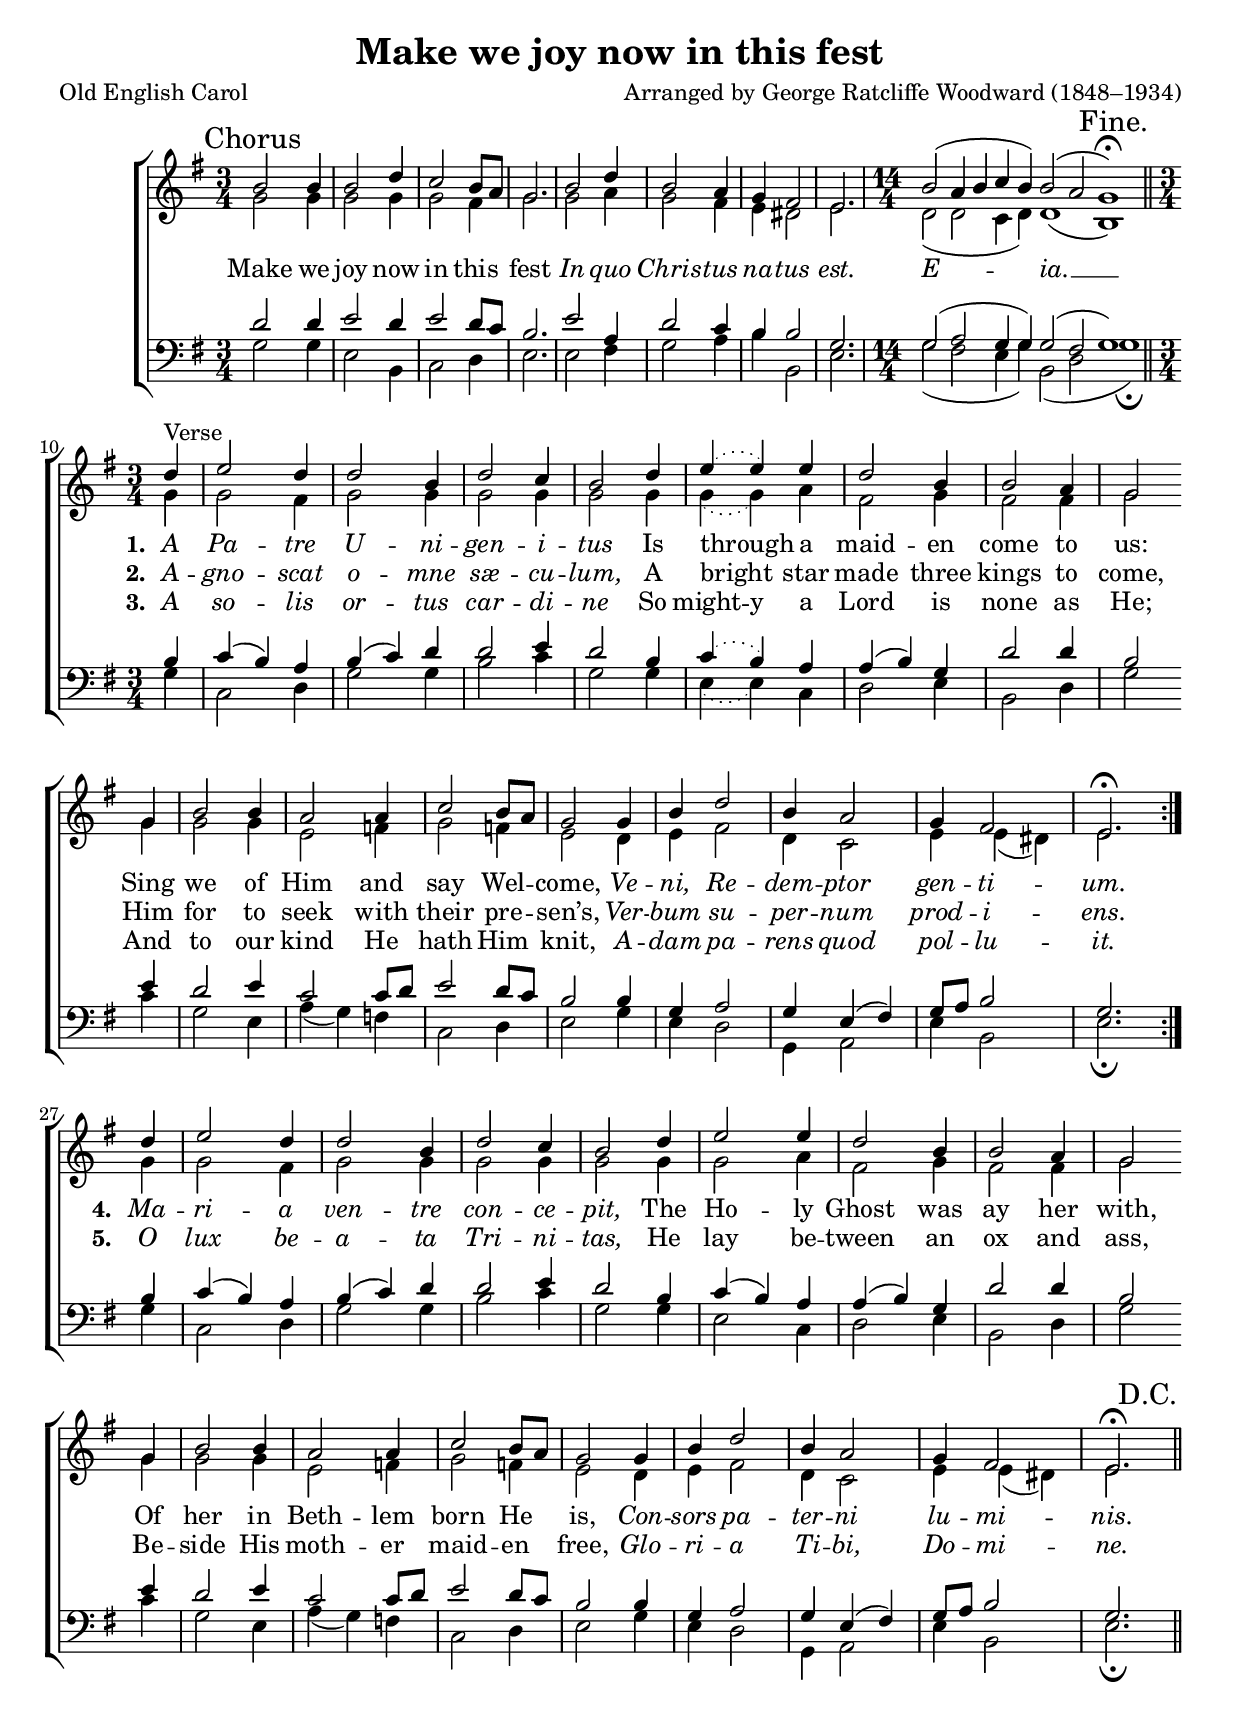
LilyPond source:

\version "2.14.2"
\include "util.ly"
\header {
  title = "Make we joy now in this fest"
  poet = "Old English Carol"
  %composer = "Old English Carol"
  composer = "Arranged by George Ratcliffe Woodward (1848–1934)"
  %tagline = \markup{ "from " \italic "The Cowley Carol Book" ", 1919"}
}

global = {
  \key g \major
  \time 3/4
  \autoBeamOff
  %\override DynamicLineSpanner #'staff-padding = #0.0
  %\override DynamicLineSpanner #'Y-extent = #'(-1 . 1)
}

sopMusic = \relative c' {
  \once \override Score.RehearsalMark #'self-alignment-X = #LEFT
  \mark "Chorus"
  \repeat volta 3 {
    b'2 b4 |
    b2 d4 |
    c2 b8[ a] |
    g2. |
    b2 d4 |
    b2 a4 |
    
    g4 fis2 |
    e2. |
    \time 14/4
    \partial 4*14 b'2( a4 b c b) b2( a g1\fermata) \bar "||"
    \once \override Score.RehearsalMark #'break-visibility = #end-of-line-visible
    \once \override Score.RehearsalMark #'self-alignment-X = #RIGHT
    \mark "Fine." 
    \time 3/4 \break
    
    \partial 4 d'4^"Verse" |
    e2 d4 |
    d2 b4 |
    d2 c4 |
    b2 d4 |
    \slurDotted
    e4( e) e4 |
    
    \slurSolid
    d2 b4 |
    b2 a4 |
    g2 \bar""\break g4 |
    b2 b4 |
    a2 a4 |
    
    c2 b8[ a] |
    g2 g4 |
    b4 d2 |
    b4 a2 |
    g4 fis2 |
    e2.\fermata 
    \break
  }
  
  
  \partial 4 d'4 |
  e2 d4 |
  d2 b4 |
  d2 c4 |
  b2 d4 |
  e2 e4 |
  
  d2 b4 |
  b2 a4 |
  g2 \bar""\break g4 |
  b2 b4 |
  a2 a4 |
  
  c2 b8[ a] |
  g2 g4 |
  b4 d2 |
  b4 a2 |
  g4 fis2 |
  e2.\fermata
  \once \override Score.RehearsalMark #'break-visibility = #end-of-line-visible
  \once \override Score.RehearsalMark #'self-alignment-X = #RIGHT
  \mark "D.C." \bar "||" \break
}
sopWords = \lyricmode {
  
}

altoMusic = \relative c' {
  g'2 g4 |
  g2 g4 |
  g2 fis4 |
  g2. |
  g2 a4 |
  g2 fis4 |
  
  e4 dis2 |
  e2. |
  \time 14/4
  \partial 4*14 d2( d c4 d) d1( b) \bar "||"
  \time 3/4
  
  \partial 4 g'4 |
  g2 fis4 |
  g2 g4 |
  g2 g4 |
  g2 g4 |
  \slurDotted
  g4( g) a4 |
  
  \slurSolid
  fis2 g4 |
  fis2 fis4 |
  g2 g4 |
  g2 g4 |
  e2 f4 |
  
  g2 f4 |
  e2 d4 |
  e4 fis2 |
  d4 c2 |
  e4 e( dis) e2.
  
  
  
  \partial 4 g4 |
  g2 fis4 |
  g2 g4 |
  g2 g4 |
  g2 g4 |
  g2 a4 |
  
  fis2 g4 |
  fis2 fis4 |
  g2 g4 |
  g2 g4 |
  e2 f4 |
  
  g2 f4 |
  e2 d4 |
  e4 fis2 |
  d4 c2 |
  e4 e( dis) e2. \bar "||"
}
altoWords = \lyricmode {
  \dropLyricsV
  Make we joy now in this fest
  \markup\italic In \markup\italic quo \markup\italic Chris -- \markup\italic tus \markup\italic na -- \markup\italic tus \markup\italic est.
  \markup\italic E -- \markup\italic ia. __
  
  \set stanza = #"1. "
  \markup\italic A \markup\italic Pa -- \markup\italic tre \markup\italic U -- \markup\italic ni -- \markup\italic gen -- \markup\italic i -- \markup\italic tus
  Is through a maid -- en come to us:
  Sing we of Him and say Wel -- come,
  \markup\italic Ve -- \markup\italic ni, \markup\italic Re -- \markup\italic dem -- \markup\italic ptor
  \set associatedVoice = "sopranos"
  \markup\italic gen -- \markup\italic ti -- \markup\italic um.
  
  
  \set stanza = #"4. "
  \unset associatedVoice
  \markup\italic Ma -- \markup\italic ri -- \markup\italic a \markup\italic ven -- \markup\italic tre \markup\italic con -- \markup\italic ce -- \markup\italic pit,
  The Ho -- ly Ghost was ay her with,
  Of her in Beth -- lem born He is,
  \markup\italic Con -- \markup\italic sors \markup\italic pa -- \markup\italic ter -- \markup\italic ni
  \set associatedVoice = "sopranos"
  \markup\italic lu -- \markup\italic mi -- \markup\italic nis.
}
altoWordsII = \lyricmode {
  \dropLyricsV
  \repeat unfold 16{\skip1}
  \set stanza = #"2. "
  \markup\italic A -- \markup\italic gno -- \markup\italic scat \markup\italic o -- \markup\italic mne \markup\italic sæ -- \markup\italic cu -- \markup\italic lum,
  A bright star made three kings to come,
  Him for to seek with their pre -- sen’s,
  \markup\italic Ver -- \markup\italic bum \markup\italic su -- \markup\italic per -- \markup\italic num
  \set associatedVoice = "sopranos"
  \markup\italic prod -- \markup\italic i -- \markup\italic ens.
  
  
  \set stanza = #"5. "
  \unset associatedVoice
  \markup\italic O \markup\italic lux \markup\italic be -- \markup\italic a -- \markup\italic ta \markup\italic Tri -- \markup\italic ni -- \markup\italic tas,
  He lay be -- tween an ox and ass,
  Be -- side His moth -- er maid -- en free,
  \markup\italic Glo -- \markup\italic ri -- \markup\italic a \markup\italic Ti -- \markup\italic bi,
  \set associatedVoice = "sopranos"
  \markup\italic Do -- \markup\italic mi -- \markup\italic ne.
}
altoWordsIII = \lyricmode {
  \dropLyricsV
  \repeat unfold 16{\skip1}
  \set stanza = #"3. "
  \markup\italic A \markup\italic so -- \markup\italic lis \markup\italic or -- \markup\italic tus \markup\italic car -- \markup\italic di -- \markup\italic ne
  \set ignoreMelismata = ##t
  So might -- y a Lord is none as He;
  \unset ignoreMelismata
  And to our kind He hath Him knit,
  \markup\italic A -- \markup\italic dam \markup\italic pa -- \markup\italic rens \markup\italic quod
  \set associatedVoice = "sopranos"
  \markup\italic pol -- \markup\italic lu -- \markup\italic it.
}
altoWordsIV = \lyricmode {
  \repeat unfold 16{\skip1}
}
altoWordsV = \lyricmode {
  \repeat unfold 16{\skip1}
}
altoWordsVI = \lyricmode {
  \set stanza = #"6. "
  \set ignoreMelismata = ##t
}
tenorMusic = \relative c' {
  d2 d4 |
  e2 d4 |
  e2 d8[ c] |
  b2. |
  e2 a,4 |
  d2 c4 |
  
  b4 b2 |
  g2. |
  \time 14/4
  \partial 4*14 g2( a g4 g) g2( fis g1) \bar "||"
  \time 3/4
  
  \partial 4 b4 |
  c( b) a |
  b( c) d |
  d2 e4 |
  d2 b4 |
  \slurDotted
  c( b) a |
  
  \slurSolid
  a( b) g |
  d'2 d4 |
  b2 e4 |
  d2 e4 |
  c2 c8[ d] |
  
  e2 d8[ c] |
  b2 b4 |
  g a2 |
  g4 e( fis) |
  g8[ a] b2 |
  g2.
  
  
  
  
  \partial 4 b4 |
  c( b) a |
  b( c) d |
  d2 e4 |
  d2 b4 |
  c( b) a |
  
  a( b) g |
  d'2 d4 |
  b2 e4 |
  d2 e4 |
  c2 c8[ d] |
  
  e2 d8[ c] |
  b2 b4 |
  g a2 |
  g4 e( fis) |
  g8[ a] b2 |
  g2. \bar "||"
}
tenorWords = \lyricmode {

}

bassMusic = \relative c {
  g'2 g4 |
  e2 b4 |
  c2 d4 |
  e2. |
  e2 fis4 |
  g2 a4 |
  
  b4 b,2 |
  e2. |
  \time 14/4
  \partial 4*14 g2( fis e4 g) b,2( d g1\fermata) \bar "||"
  \time 3/4
  
  \partial 4 g4 |
  c,2 d4 |
  g2 g4 |
  b2 c4 |
  g2 g4 |
  \slurDotted
  e4( e) c4 |
  
  \slurSolid
  d2 e4 |
  b2 d4 |
  g2 c4 |
  g2 e4 |
  a( g) f |
  
  c2 d4 |
  e2 g4 |
  e4 d2 |
  g,4 a2 |
  e'4 b2 |
  e2.\fermata
  
  
  
  
  \partial 4 g4 |
  c,2 d4 |
  g2 g4 |
  b2 c4 |
  g2 g4 |
  e2 c4 |
  
  d2 e4 |
  b2 d4 |
  g2 c4 |
  g2 e4 |
  a( g) f |
  
  c2 d4 |
  e2 g4 |
  e4 d2 |
  g,4 a2 |
  e'4 b2 |
  e2.\fermata \bar "||"
}
bassWords = \lyricmode {

}

pianoRH = \relative c' {
  
}
pianoLH = \relative c' {
  
}

\score {
  <<
   \new ChoirStaff <<
    \new Staff = women <<
      \new Voice = "sopranos" { \voiceOne << \global \sopMusic >> }
      \new Voice = "altos" { \voiceTwo << \global \altoMusic >> }
    >>
    \new Lyrics \with { alignAboveContext = #"women" \override VerticalAxisGroup #'nonstaff-relatedstaff-spacing = #'((basic-distance . 1))} \lyricsto "sopranos" \sopWords
    \new Lyrics = "altosVI"  \with { alignBelowContext = #"women" } \lyricsto "altos" \altoWordsVI
    \new Lyrics = "altosV"  \with { alignBelowContext = #"women" } \lyricsto "altos" \altoWordsV
    \new Lyrics = "altosIV"  \with { alignBelowContext = #"women" } \lyricsto "altos" \altoWordsIV
    \new Lyrics = "altosIII"  \with { alignBelowContext = #"women" } \lyricsto "altos" \altoWordsIII
    \new Lyrics = "altosII"  \with { alignBelowContext = #"women" } \lyricsto "altos" \altoWordsII
    \new Lyrics = "altos"  \with { alignBelowContext = #"women" \override VerticalAxisGroup #'nonstaff-relatedstaff-spacing = #'((basic-distance . 1)) } \lyricsto "altos" \altoWords
   \new Staff = men <<
      \clef bass
      \new Voice = "tenors" { \voiceOne << \global \tenorMusic >> }
      \new Voice = "basses" { \voiceTwo << \global \bassMusic >> }
    >>
    \new Lyrics \with { alignAboveContext = #"men" \override VerticalAxisGroup #'nonstaff-relatedstaff-spacing = #'((basic-distance . 1)) } \lyricsto "tenors" \tenorWords
    \new Lyrics \with { alignBelowContext = #"men" \override VerticalAxisGroup #'nonstaff-relatedstaff-spacing = #'((basic-distance . 1)) } \lyricsto "basses" \bassWords
  >>
%    \new PianoStaff << \new Staff { \new Voice { \pianoRH } } \new Staff { \clef "bass" \pianoLH } >>
  >>
  \layout { }
  \midi {
    \tempo 4 = 165
    \set Staff.midiInstrument = "flute"
  
    \context {
      \Voice
      \remove "Dynamic_performer"
    }
  }
}
